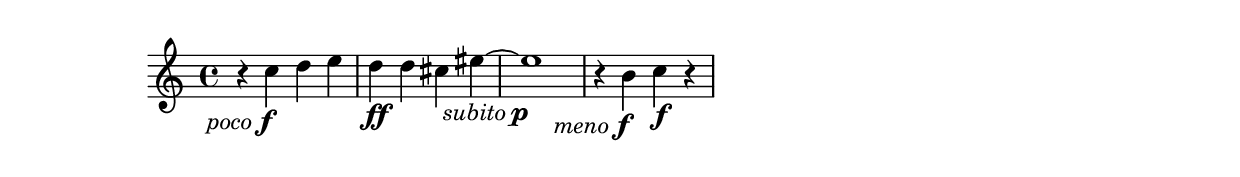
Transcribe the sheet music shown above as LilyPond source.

%% http://lsr.di.unimi.it/LSR/Item?id=739
%% see also http://lilypond.org/doc/v2.18/Documentation/notation/writing-text#text-spanners


% calculate x-alignment based on attribute text + dynamic text
% this has to be a markup-command to get stencil-extent based on (interpret-markup layout props ...)
#(define-markup-command (center-dyn layout props atr-text dyn)(markup? string?)
  "x-align on center of dynamic"
  (let* (
          (text (string-append atr-text " "))
          (atr-stencil (interpret-markup layout props (markup #:normal-text #:italic text)))
          (dyn-stencil (interpret-markup layout props (markup #:dynamic dyn)))
          (atr-x-ext (ly:stencil-extent atr-stencil X))
          (dyn-x-ext (ly:stencil-extent dyn-stencil X))
          (atr-x (- (cdr atr-x-ext)(car atr-x-ext)))
          (dyn-x (- (cdr dyn-x-ext)(car dyn-x-ext)))
          (x-align
            (* (-
                 (/ (+ atr-x (/ dyn-x 2)) (+ atr-x dyn-x) )
                 0.5) 2)
          )
        )
        (interpret-markup layout props (markup #:halign x-align #:concat (#:normal-text #:italic text #:dynamic dyn)))
))
% define a 'new' attributed dynamic script
#(define (make-atr-dynamic-script atr dyn)
        (let ((dynamic (make-dynamic-script (markup #:center-dyn atr dyn))))
             (ly:music-set-property! dynamic 'tweaks (acons 'X-offset 0 (ly:music-property dynamic 'tweaks)))
             dynamic))

% define some attributed dynamics
pocof = #(make-atr-dynamic-script "poco" "f")
menof = #(make-atr-dynamic-script "meno" "f")
subp = #(make-atr-dynamic-script "subito" "p")

\relative c'' {
  r4 c\pocof d e | d\ff d cis eis ~ | eis1\subp | r4 b\menof c\f r4
}
